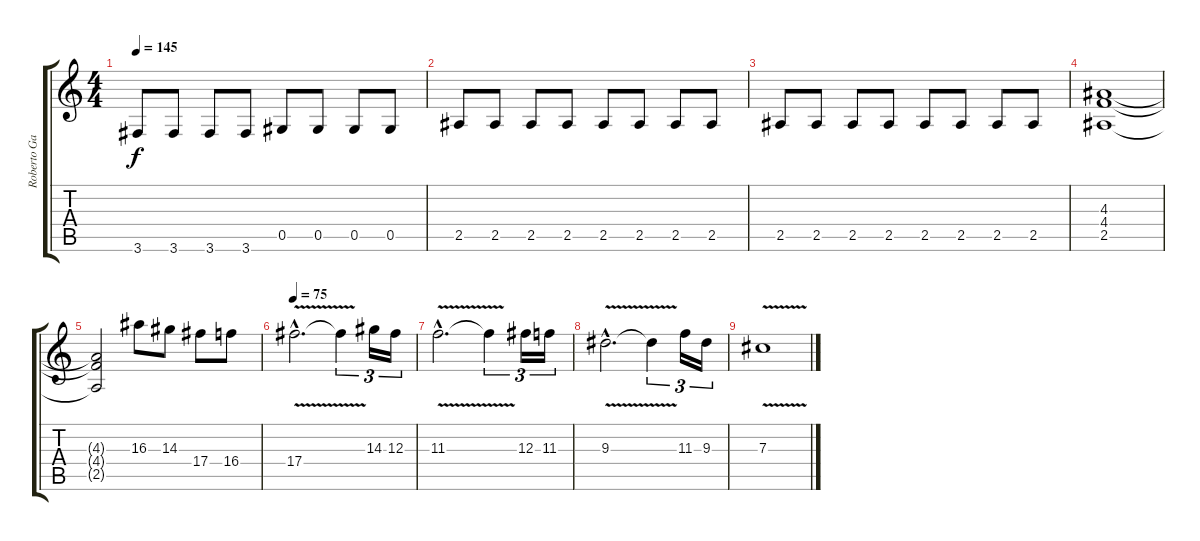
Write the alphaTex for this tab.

\track ("Roberto García" "Roberto Ga") {instrument distortionguitar}
\staff {score tabs}
\tuning (Eb4 Bb3 Gb3 Db3 Ab2 Eb2) {hide}
\ts (4 4)
\tempo 145
\clef g2
\ks c
3.6.8{dy f} 3.6.8 3.6.8 3.6.8 0.5.8 0.5.8 0.5.8 0.5.8 |
2.5.8 2.5.8 2.5.8 2.5.8 2.5.8 2.5.8 2.5.8 2.5.8 |
2.5.8 2.5.8 2.5.8 2.5.8 2.5.8 2.5.8 2.5.8 2.5.8 |
(4.3 4.4 2.5).1 |
(4.3{t} 4.4{t} 2.5{t}).2 16.3.8 14.3.8 17.4.8 16.4.8 |
\tempo 75
17.4{v hac}.2{d} 17.4{t}.4{tu (3 2)} 14.3.16{tu (3 2)} 12.3.16{tu (3 2)} |
11.3{v hac}.2{d} 11.3{t}.4{tu (3 2)} 12.3.16{tu (3 2)} 11.3.16{tu (3 2)} |
9.3{v hac}.2{d} 9.3{t}.4{tu (3 2)} 11.3.16{tu (3 2)} 9.3.16{tu (3 2)} |
7.3{v}.1
